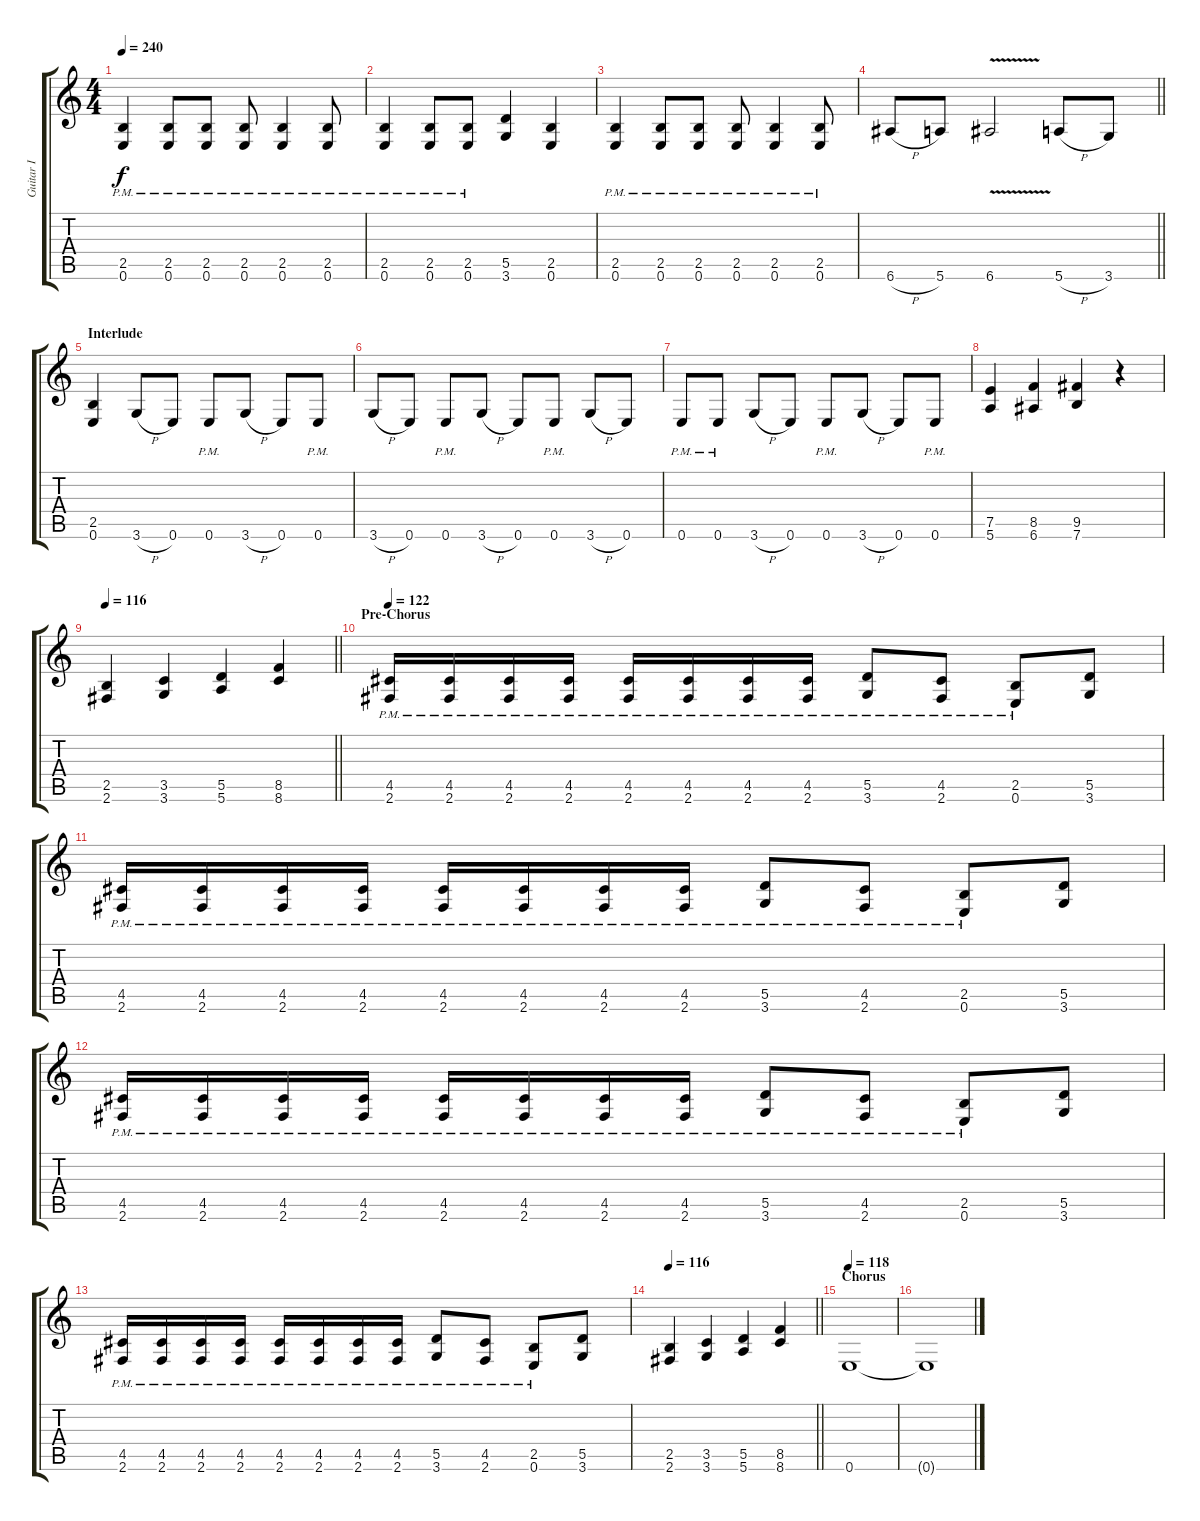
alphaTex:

\track ("Guitar I" "Guitar I") {instrument overdrivenguitar}
\staff {score tabs}
\tuning (E4 B3 G3 D3 A2 E2) {hide}
\ts (4 4)
\tempo 240
\clef g2
\ks c
(2.5{pm} 0.6{pm}).4{dy f} (2.5{pm} 0.6{pm}).8 (2.5{pm} 0.6{pm}).8 (2.5{pm} 0.6{pm}).8 (2.5{pm} 0.6{pm}).4 (2.5{pm} 0.6{pm}).8 |
(2.5{pm} 0.6{pm}).4 (2.5{pm} 0.6{pm}).8 (2.5{pm} 0.6{pm}).8 (5.5 3.6).4 (2.5 0.6).4 |
(2.5{pm} 0.6{pm}).4 (2.5{pm} 0.6{pm}).8 (2.5{pm} 0.6{pm}).8 (2.5{pm} 0.6{pm}).8 (2.5{pm} 0.6{pm}).4 (2.5{pm} 0.6{pm}).8 |
\barLineRight lightlight
6.6{h}.8 5.6.8 6.6{v}.2 5.6{h}.8 3.6.8 |
\section ("" "Interlude")
(2.5 0.6).4 3.6{h}.8 0.6.8 0.6{pm}.8 3.6{h}.8 0.6.8 0.6{pm}.8 |
3.6{h}.8 0.6.8 0.6{pm}.8 3.6{h}.8 0.6.8 0.6{pm}.8 3.6{h}.8 0.6.8 |
0.6{pm}.8 0.6{pm}.8 3.6{h}.8 0.6.8 0.6{pm}.8 3.6{h}.8 0.6.8 0.6{pm}.8 |
(7.5 5.6).4 (8.5 6.6).4 (9.5 7.6).4 r.4 |
\tempo 116
\barLineRight lightlight
(2.5 2.6).4 (3.5 3.6).4 (5.5 5.6).4 (8.5 8.6).4 |
\section ("" "Pre-Chorus")
\tempo 122
(4.5{pm} 2.6{pm}).16 (4.5{pm} 2.6{pm}).16 (4.5{pm} 2.6{pm}).16 (4.5{pm} 2.6{pm}).16 (4.5{pm} 2.6{pm}).16 (4.5{pm} 2.6{pm}).16 (4.5{pm} 2.6{pm}).16 (4.5{pm} 2.6{pm}).16 (5.5{pm} 3.6{pm}).8 (4.5{pm} 2.6{pm}).8 (2.5{pm} 0.6{pm}).8 (5.5 3.6).8 |
(4.5{pm} 2.6{pm}).16 (4.5{pm} 2.6{pm}).16 (4.5{pm} 2.6{pm}).16 (4.5{pm} 2.6{pm}).16 (4.5{pm} 2.6{pm}).16 (4.5{pm} 2.6{pm}).16 (4.5{pm} 2.6{pm}).16 (4.5{pm} 2.6{pm}).16 (5.5{pm} 3.6{pm}).8 (4.5{pm} 2.6{pm}).8 (2.5{pm} 0.6{pm}).8 (5.5 3.6).8 |
(4.5{pm} 2.6{pm}).16 (4.5{pm} 2.6{pm}).16 (4.5{pm} 2.6{pm}).16 (4.5{pm} 2.6{pm}).16 (4.5{pm} 2.6{pm}).16 (4.5{pm} 2.6{pm}).16 (4.5{pm} 2.6{pm}).16 (4.5{pm} 2.6{pm}).16 (5.5{pm} 3.6{pm}).8 (4.5{pm} 2.6{pm}).8 (2.5{pm} 0.6{pm}).8 (5.5 3.6).8 |
(4.5{pm} 2.6{pm}).16 (4.5{pm} 2.6{pm}).16 (4.5{pm} 2.6{pm}).16 (4.5{pm} 2.6{pm}).16 (4.5{pm} 2.6{pm}).16 (4.5{pm} 2.6{pm}).16 (4.5{pm} 2.6{pm}).16 (4.5{pm} 2.6{pm}).16 (5.5{pm} 3.6{pm}).8 (4.5{pm} 2.6{pm}).8 (2.5{pm} 0.6{pm}).8 (5.5 3.6).8 |
\tempo 116
\barLineRight lightlight
(2.5 2.6).4 (3.5 3.6).4 (5.5 5.6).4 (8.5 8.6).4 |
\section ("" "Chorus")
\tempo 118
0.6.1 |
0.6{t}.1
